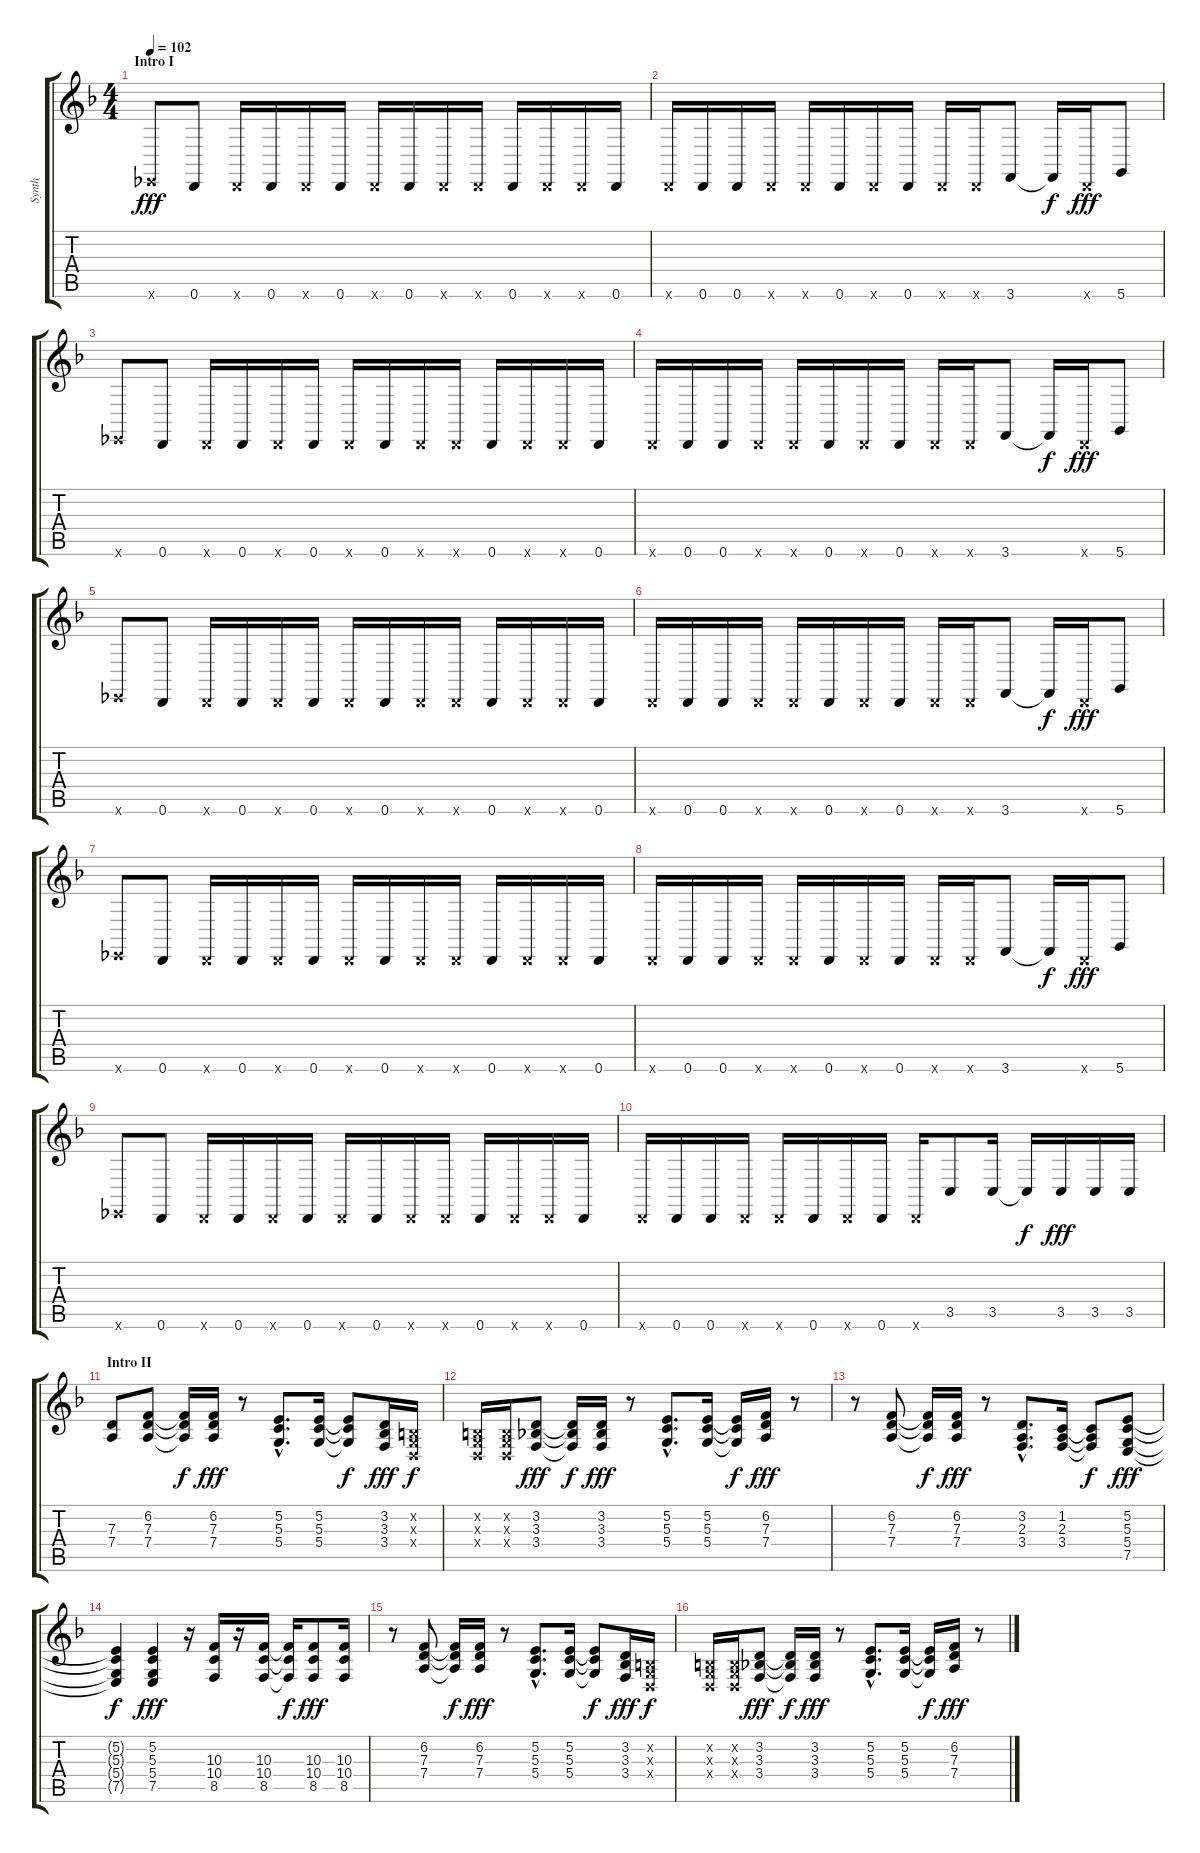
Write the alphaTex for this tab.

\track ("Synth" "Synth") {instrument pad3polysynth}
\staff {score tabs}
\tuning (E4 B3 G3 D3 A2 D2) {hide}
\ts (4 4)
\section ("" "Intro I")
\tempo 102
\clef g2
\ks f
1.6{x}.8{dy fff instrument pad3polysynth} 0.6.8 0.6{x}.16 0.6.16 0.6{x}.16 0.6.16 0.6{x}.16 0.6.16 0.6{x}.16 0.6{x}.16 0.6.16 0.6{x}.16 0.6{x}.16 0.6.16 |
0.6{x}.16 0.6.16 0.6.16 0.6{x}.16 0.6{x}.16 0.6.16 0.6{x}.16 0.6.16 0.6{x}.16 0.6{x}.16 3.6.8 3.6{t}.16{dy f} 0.6{x}.16{dy fff} 5.6.8 |
1.6{x}.8 0.6.8 0.6{x}.16 0.6.16 0.6{x}.16 0.6.16 0.6{x}.16 0.6.16 0.6{x}.16 0.6{x}.16 0.6.16 0.6{x}.16 0.6{x}.16 0.6.16 |
0.6{x}.16 0.6.16 0.6.16 0.6{x}.16 0.6{x}.16 0.6.16 0.6{x}.16 0.6.16 0.6{x}.16 0.6{x}.16 3.6.8 3.6{t}.16{dy f} 0.6{x}.16{dy fff} 5.6.8 |
1.6{x}.8 0.6.8 0.6{x}.16 0.6.16 0.6{x}.16 0.6.16 0.6{x}.16 0.6.16 0.6{x}.16 0.6{x}.16 0.6.16 0.6{x}.16 0.6{x}.16 0.6.16 |
0.6{x}.16 0.6.16 0.6.16 0.6{x}.16 0.6{x}.16 0.6.16 0.6{x}.16 0.6.16 0.6{x}.16 0.6{x}.16 3.6.8 3.6{t}.16{dy f} 0.6{x}.16{dy fff} 5.6.8 |
1.6{x}.8 0.6.8 0.6{x}.16 0.6.16 0.6{x}.16 0.6.16 0.6{x}.16 0.6.16 0.6{x}.16 0.6{x}.16 0.6.16 0.6{x}.16 0.6{x}.16 0.6.16 |
0.6{x}.16 0.6.16 0.6.16 0.6{x}.16 0.6{x}.16 0.6.16 0.6{x}.16 0.6.16 0.6{x}.16 0.6{x}.16 3.6.8 3.6{t}.16{dy f} 0.6{x}.16{dy fff} 5.6.8 |
1.6{x}.8 0.6.8 0.6{x}.16 0.6.16 0.6{x}.16 0.6.16 0.6{x}.16 0.6.16 0.6{x}.16 0.6{x}.16 0.6.16 0.6{x}.16 0.6{x}.16 0.6.16 |
0.6{x}.16 0.6.16 0.6.16 0.6{x}.16 0.6{x}.16 0.6.16 0.6{x}.16 0.6.16 0.6{x}.16 3.5.8 3.5.16 3.5{t}.16{dy f} 3.5.16{dy fff} 3.5.16 3.5.16 |
\section ("" "Intro II")
(7.3 7.4).8 (6.2 7.3 7.4).8 (6.2{t} 7.3{t} 7.4{t}).16{dy f} (6.2 7.3 7.4).16{dy fff} r.8 (5.2{hac} 5.3{hac} 5.4{hac}).8{d} (5.2 5.3 5.4).16 (5.2{t} 5.3{t} 5.4{t}).8{dy f} (3.2 3.3 3.4).16{dy fff} (0.2{x} 0.3{x} 0.4{x}).16{dy f} |
(0.2{x} 0.3{x} 0.4{x}).16 (0.2{x} 0.3{x} 0.4{x}).16 (3.2 3.3 3.4).8{dy fff} (3.2{t} 3.3{t} 3.4{t}).16{dy f} (3.2 3.3 3.4).16{dy fff} r.8 (5.2{hac} 5.3{hac} 5.4{hac}).8{d} (5.2 5.3 5.4).16 (5.2{t} 5.3{t} 5.4{t}).16{dy f} (6.2 7.3 7.4).16{dy fff} r.8 |
r.8 (6.2 7.3 7.4).8 (6.2{t} 7.3{t} 7.4{t}).16{dy f} (6.2 7.3 7.4).16{dy fff} r.8 (3.2{hac} 2.3{hac} 3.4{hac}).8{d} (1.2 2.3 3.4).16 (1.2{t} 2.3{t} 3.4{t}).8{dy f} (5.2 5.3 5.4 7.5).8{dy fff} |
(5.2{t} 5.3{t} 5.4{t} 7.5{t}).4{dy f} (5.2 5.3 5.4 7.5).4{dy fff} r.16 (10.3 10.4 8.5).16 r.16 (10.3 10.4 8.5).16 (10.3{t} 10.4{t} 8.5{t}).16{dy f} (10.3 10.4 8.5).8{dy fff} (10.3 10.4 8.5).16 |
r.8 (6.2 7.3 7.4).8 (6.2{t} 7.3{t} 7.4{t}).16{dy f} (6.2 7.3 7.4).16{dy fff} r.8 (5.2{hac} 5.3{hac} 5.4{hac}).8{d} (5.2 5.3 5.4).16 (5.2{t} 5.3{t} 5.4{t}).8{dy f} (3.2 3.3 3.4).16{dy fff} (0.2{x} 0.3{x} 0.4{x}).16{dy f} |
(0.2{x} 0.3{x} 0.4{x}).16 (0.2{x} 0.3{x} 0.4{x}).16 (3.2 3.3 3.4).8{dy fff} (3.2{t} 3.3{t} 3.4{t}).16{dy f} (3.2 3.3 3.4).16{dy fff} r.8 (5.2{hac} 5.3{hac} 5.4{hac}).8{d} (5.2 5.3 5.4).16 (5.2{t} 5.3{t} 5.4{t}).16{dy f} (6.2 7.3 7.4).16{dy fff} r.8
